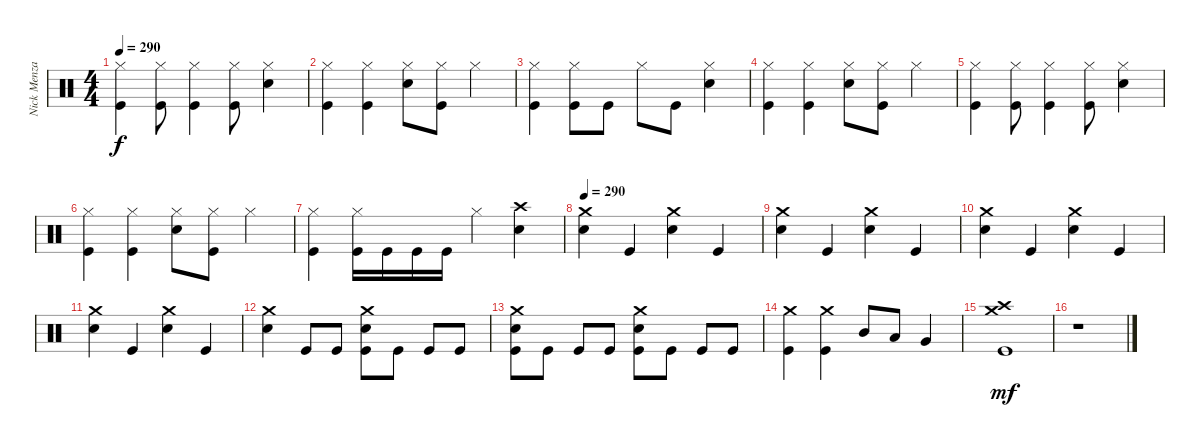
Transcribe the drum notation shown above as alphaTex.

\track ("Nick Menza" "Nick Menza") {instrument percussion}
\staff {score}
\articulation defaults
\ts (4 4)
\tempo 290
\clef neutral
\ks c
("Hi-Hat (closed)" "Kick (hit)").4{dy f} ("Hi-Hat (closed)" "Kick (hit)").8 ("Hi-Hat (closed)" "Kick (hit)").4 ("Hi-Hat (closed)" "Kick (hit)").8 ("Hi-Hat (closed)" "Snare (hit) 2").4 |
("Hi-Hat (closed)" "Kick (hit)").4 ("Hi-Hat (closed)" "Kick (hit)").4 ("Hi-Hat (closed)" "Snare (hit) 2").8 ("Hi-Hat (closed)" "Kick (hit)").8 "Hi-Hat (closed)".4 |
("Hi-Hat (closed)" "Kick (hit)").4 ("Hi-Hat (closed)" "Kick (hit)").8 "Kick (hit)".8 "Hi-Hat (closed)".8 "Kick (hit)".8 ("Hi-Hat (closed)" "Snare (hit) 2").4 |
("Hi-Hat (closed)" "Kick (hit)").4 ("Hi-Hat (closed)" "Kick (hit)").4 ("Hi-Hat (closed)" "Snare (hit) 2").8 ("Hi-Hat (closed)" "Kick (hit)").8 "Hi-Hat (closed)".4 |
("Hi-Hat (closed)" "Kick (hit)").4 ("Hi-Hat (closed)" "Kick (hit)").8 ("Hi-Hat (closed)" "Kick (hit)").4 ("Hi-Hat (closed)" "Kick (hit)").8 ("Hi-Hat (closed)" "Snare (hit) 2").4 |
("Hi-Hat (closed)" "Kick (hit)").4 ("Hi-Hat (closed)" "Kick (hit)").4 ("Hi-Hat (closed)" "Snare (hit) 2").8 ("Hi-Hat (closed)" "Kick (hit)").8 "Hi-Hat (closed)".4 |
("Hi-Hat (closed)" "Kick (hit)").4 ("Hi-Hat (closed)" "Kick (hit)").16 "Kick (hit)".16 "Kick (hit)".16 "Kick (hit)".16 "Hi-Hat (closed)".4 ("Crash high (hit)" "Snare (hit) 2").4 |
\tempo 280
\tempo 290
("Crash medium (hit)" "Snare (hit) 2").4 "Kick (hit)".4 ("Crash medium (hit)" "Snare (hit) 2").4 "Kick (hit)".4 |
("Crash medium (hit)" "Snare (hit) 2").4 "Kick (hit)".4 ("Crash medium (hit)" "Snare (hit) 2").4 "Kick (hit)".4 |
("Crash medium (hit)" "Snare (hit) 2").4 "Kick (hit)".4 ("Crash medium (hit)" "Snare (hit) 2").4 "Kick (hit)".4 |
("Crash medium (hit)" "Snare (hit) 2").4 "Kick (hit)".4 ("Crash medium (hit)" "Snare (hit) 2").4 "Kick (hit)".4 |
("Crash medium (hit)" "Snare (hit) 2").4 "Kick (hit)".8 "Kick (hit)".8 ("Crash medium (hit)" "Snare (hit) 2" "Kick (hit)").8 "Kick (hit)".8 "Kick (hit)".8 "Kick (hit)".8 |
("Crash medium (hit)" "Snare (hit) 2" "Kick (hit)").8 "Kick (hit)".8 "Kick (hit)".8 "Kick (hit)".8 ("Crash medium (hit)" "Snare (hit) 2" "Kick (hit)").8 "Kick (hit)".8 "Kick (hit)".8 "Kick (hit)".8 |
("Crash medium (hit)" "Kick (hit)").4 ("Crash medium (hit)" "Kick (hit)").4 "Mid Tom (hit)".8 "Low Tom (hit)".8 "Very Low Tom (hit)".4 |
("Crash high (hit)" "Crash medium (hit)" "Kick (hit)").1{dy mf} |
r.1
